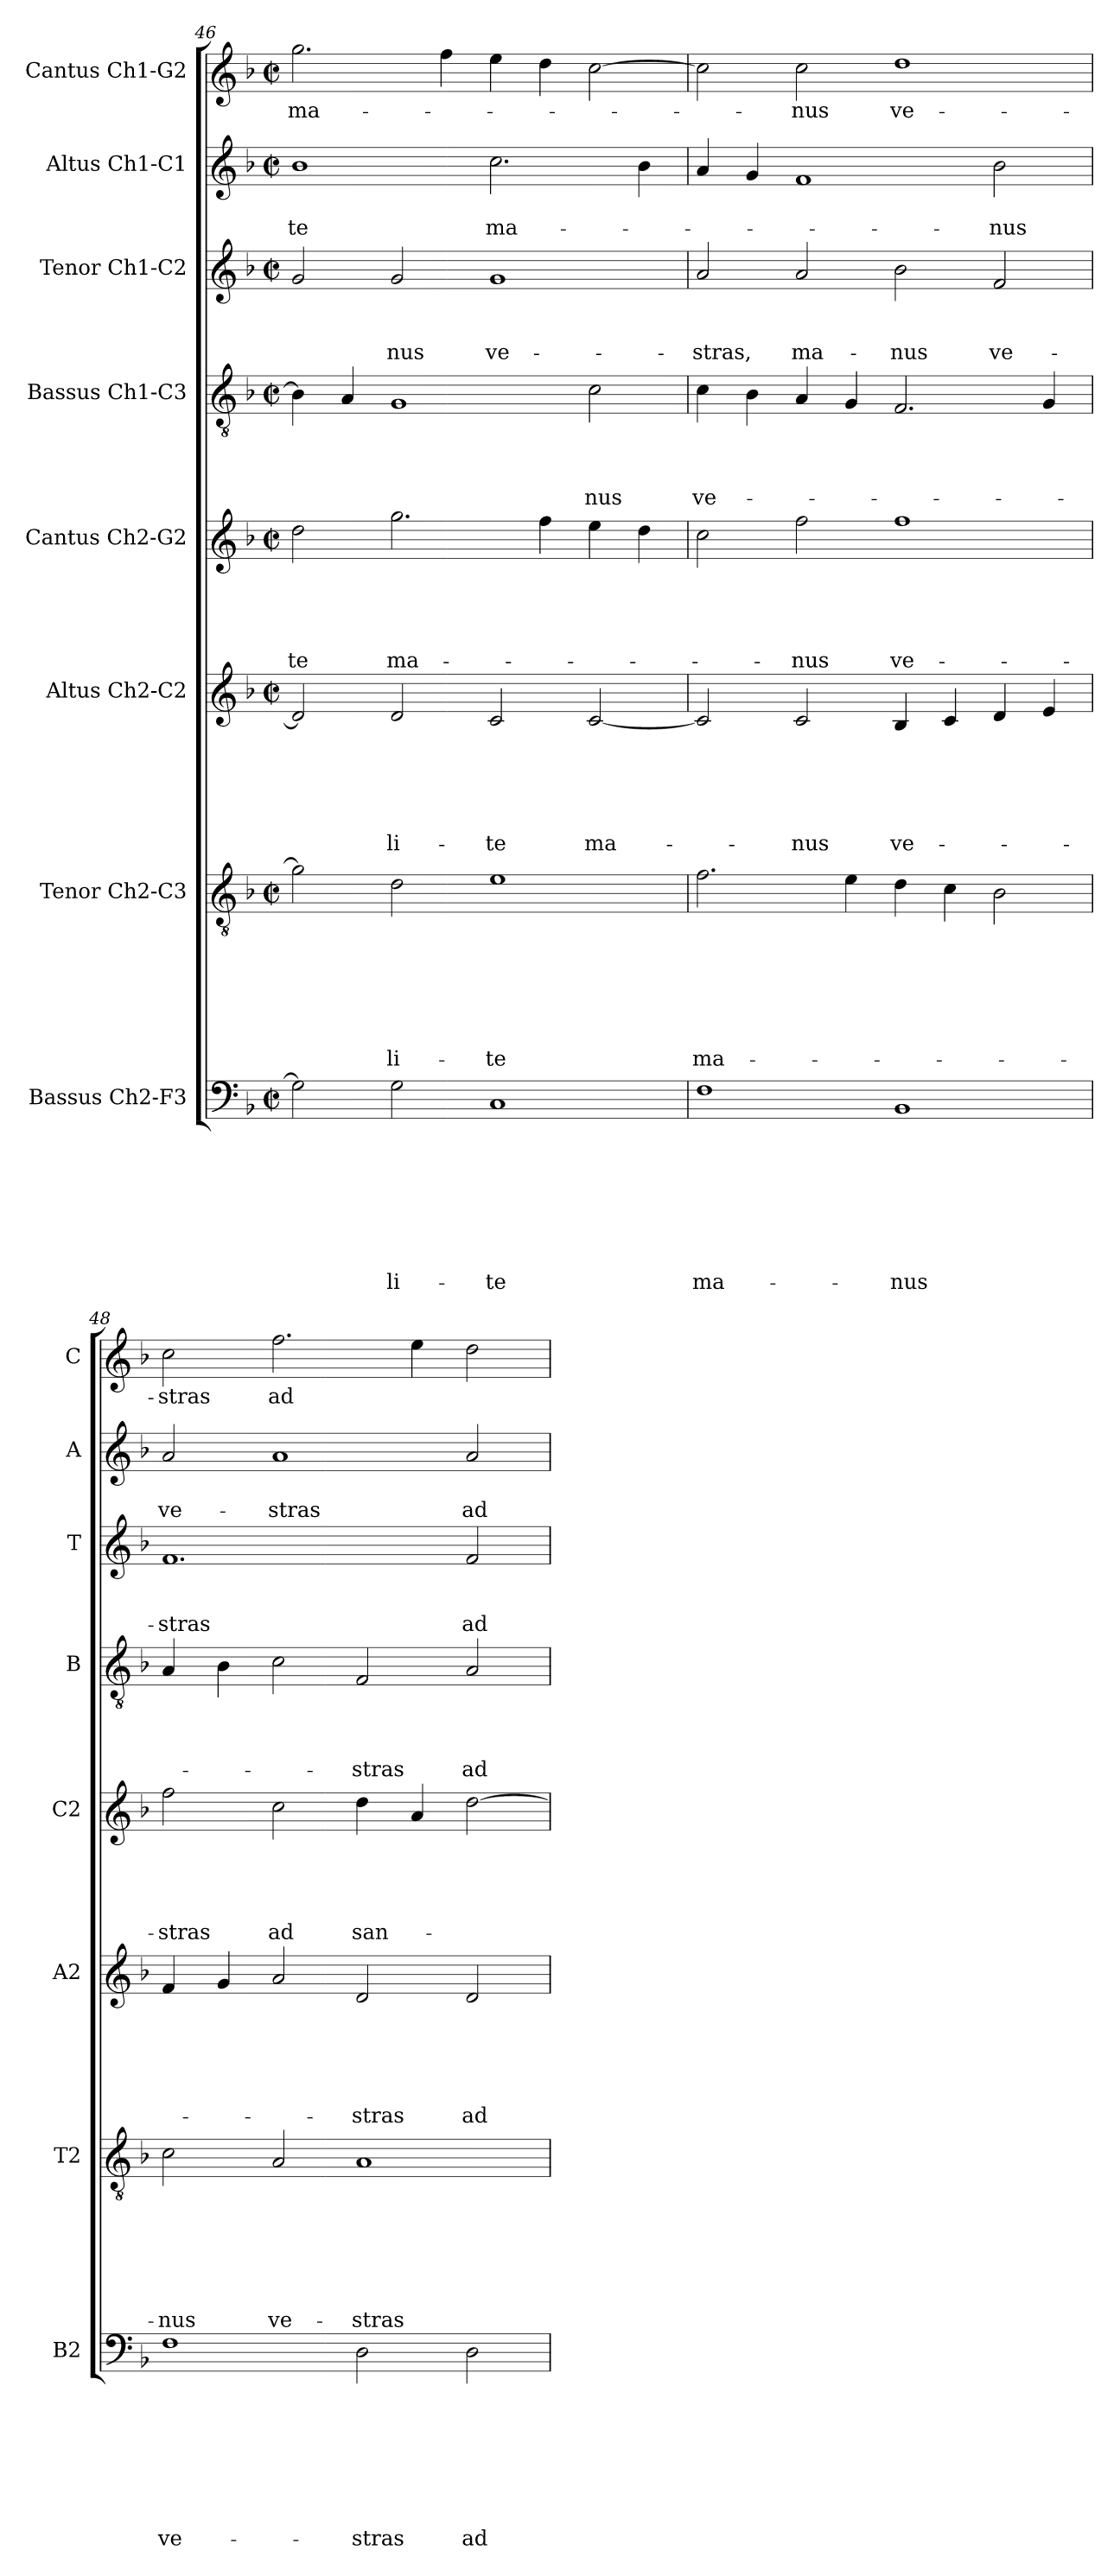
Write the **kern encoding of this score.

**kern	**text	**text	**text	**text	**text	**text	**text	**text	**kern	**text	**text	**text	**text	**text	**text	**text	**kern	**text	**text	**text	**text	**text	**text	**kern	**text	**text	**text	**text	**text	**kern	**text	**text	**text	**text	**kern	**text	**text	**text	**kern	**text	**text	**kern	**text
*part8	*part8	*part8	*part8	*part8	*part8	*part8	*part8	*part8	*part7	*part7	*part7	*part7	*part7	*part7	*part7	*part7	*part6	*part6	*part6	*part6	*part6	*part6	*part6	*part5	*part5	*part5	*part5	*part5	*part5	*part4	*part4	*part4	*part4	*part4	*part3	*part3	*part3	*part3	*part2	*part2	*part2	*part1	*part1
*staff8	*staff8	*staff8	*staff8	*staff8	*staff8	*staff8	*staff8	*staff8	*staff7	*staff7	*staff7	*staff7	*staff7	*staff7	*staff7	*staff7	*staff6	*staff6	*staff6	*staff6	*staff6	*staff6	*staff6	*staff5	*staff5	*staff5	*staff5	*staff5	*staff5	*staff4	*staff4	*staff4	*staff4	*staff4	*staff3	*staff3	*staff3	*staff3	*staff2	*staff2	*staff2	*staff1	*staff1
*I"Bassus Ch2-F3	*	*	*	*	*	*	*	*	*I"Tenor Ch2-C3	*	*	*	*	*	*	*	*I"Altus Ch2-C2	*	*	*	*	*	*	*I"Cantus Ch2-G2	*	*	*	*	*	*I"Bassus Ch1-C3	*	*	*	*	*I"Tenor Ch1-C2	*	*	*	*I"Altus Ch1-C1	*	*	*I"Cantus Ch1-G2	*
*I'B2	*	*	*	*	*	*	*	*	*I'T2	*	*	*	*	*	*	*	*I'A2	*	*	*	*	*	*	*I'C2	*	*	*	*	*	*I'B	*	*	*	*	*I'T	*	*	*	*I'A	*	*	*I'C	*
*clefF4	*	*	*	*	*	*	*	*	*clefGv2	*	*	*	*	*	*	*	*clefG2	*	*	*	*	*	*	*clefG2	*	*	*	*	*	*clefGv2	*	*	*	*	*clefG2	*	*	*	*clefG2	*	*	*clefG2	*
*k[b-]	*	*	*	*	*	*	*	*	*k[b-]	*	*	*	*	*	*	*	*k[b-]	*	*	*	*	*	*	*k[b-]	*	*	*	*	*	*k[b-]	*	*	*	*	*k[b-]	*	*	*	*k[b-]	*	*	*k[b-]	*
*F:	*	*	*	*	*	*	*	*	*F:	*	*	*	*	*	*	*	*F:	*	*	*	*	*	*	*F:	*	*	*	*	*	*F:	*	*	*	*	*F:	*	*	*	*F:	*	*	*F:	*
*M2/2	*	*	*	*	*	*	*	*	*M2/2	*	*	*	*	*	*	*	*M2/2	*	*	*	*	*	*	*M2/2	*	*	*	*	*	*M2/2	*	*	*	*	*M2/2	*	*	*	*M2/2	*	*	*M2/2	*
*met(c|)	*	*	*	*	*	*	*	*	*met(c|)	*	*	*	*	*	*	*	*met(c|)	*	*	*	*	*	*	*met(c|)	*	*	*	*	*	*met(c|)	*	*	*	*	*met(c|)	*	*	*	*met(c|)	*	*	*met(c|)	*
=46	=46	=46	=46	=46	=46	=46	=46	=46	=46	=46	=46	=46	=46	=46	=46	=46	=46	=46	=46	=46	=46	=46	=46	=46	=46	=46	=46	=46	=46	=46	=46	=46	=46	=46	=46	=46	=46	=46	=46	=46	=46	=46	=46
!	!	!	!	!	!	!	!	!	!	!	!	!	!	!	!	!	!	!	!	!	!	!	!	!	!	!	!	!	!LO:LY:b	!	!	!	!	!	!	!	!	!	!	!	!LO:LY:b	!	!LO:LY:b
2G\]	.	.	.	.	.	.	.	.	2g\]	.	.	.	.	.	.	.	2d/]	.	.	.	.	.	.	2dd\	.	.	.	.	-te	4B-\]	.	.	.	.	2g/	.	.	.	1b-	.	-te	2.gg\	ma-
.	.	.	.	.	.	.	.	.	.	.	.	.	.	.	.	.	.	.	.	.	.	.	.	.	.	.	.	.	.	4A/	.	.	.	.	.	.	.	.	.	.	.	.	.
!	!	!	!	!	!	!	!	!LO:LY:b	!	!	!	!	!	!	!	!LO:LY:b	!	!	!	!	!	!	!LO:LY:b	!	!	!	!	!	!LO:LY:b	!	!	!	!	!	!	!	!	!LO:LY:b	!	!	!	!	!
2G\	.	.	.	.	.	.	.	-li-	2d\	.	.	.	.	.	.	-li-	2d/	.	.	.	.	.	-li-	2.gg\	.	.	.	.	ma-	1G	.	.	.	.	2g/	.	.	-nus	.	.	.	.	.
.	.	.	.	.	.	.	.	.	.	.	.	.	.	.	.	.	.	.	.	.	.	.	.	.	.	.	.	.	.	.	.	.	.	.	.	.	.	.	.	.	.	4ff\	.
!	!	!	!	!	!	!	!	!LO:LY:b	!	!	!	!	!	!	!	!LO:LY:b	!	!	!	!	!	!	!LO:LY:b	!	!	!	!	!	!	!	!	!	!	!	!	!	!	!LO:LY:b	!	!	!LO:LY:b	!	!
1C	.	.	.	.	.	.	.	-te	1e	.	.	.	.	.	.	-te	2c/	.	.	.	.	.	-te	.	.	.	.	.	.	.	.	.	.	.	1g	.	.	ve-	2.cc\	.	ma-	4ee\	.
.	.	.	.	.	.	.	.	.	.	.	.	.	.	.	.	.	.	.	.	.	.	.	.	4ff\	.	.	.	.	.	.	.	.	.	.	.	.	.	.	.	.	.	4dd\	.
!	!	!	!	!	!	!	!	!	!	!	!	!	!	!	!	!	!	!	!	!	!	!	!LO:LY:b	!	!	!	!	!	!	!	!	!	!	!LO:LY:b	!	!	!	!	!	!	!	!	!
.	.	.	.	.	.	.	.	.	.	.	.	.	.	.	.	.	[2c/	.	.	.	.	.	ma-	4ee\	.	.	.	.	.	2c\	.	.	.	-nus	.	.	.	.	.	.	.	[2cc\	.
.	.	.	.	.	.	.	.	.	.	.	.	.	.	.	.	.	.	.	.	.	.	.	.	4dd\	.	.	.	.	.	.	.	.	.	.	.	.	.	.	4b-\	.	.	.	.
!!LO:LB:g=z
=47	=47	=47	=47	=47	=47	=47	=47	=47	=47	=47	=47	=47	=47	=47	=47	=47	=47	=47	=47	=47	=47	=47	=47	=47	=47	=47	=47	=47	=47	=47	=47	=47	=47	=47	=47	=47	=47	=47	=47	=47	=47	=47	=47
!	!	!	!	!	!	!	!	!LO:LY:b	!	!	!	!	!	!	!	!LO:LY:b	!	!	!	!	!	!	!	!	!	!	!	!	!	!	!	!	!	!LO:LY:b	!	!	!	!LO:LY:b	!	!	!	!	!
1F	.	.	.	.	.	.	.	ma-	2.f\	.	.	.	.	.	.	ma-	2c/]	.	.	.	.	.	.	2cc\	.	.	.	.	.	4c\	.	.	.	ve-	2a/	.	.	-stras,	4a/	.	.	2cc\]	.
.	.	.	.	.	.	.	.	.	.	.	.	.	.	.	.	.	.	.	.	.	.	.	.	.	.	.	.	.	.	4B-\	.	.	.	.	.	.	.	.	4g/	.	.	.	.
!	!	!	!	!	!	!	!	!	!	!	!	!	!	!	!	!	!	!	!	!	!	!	!LO:LY:b	!	!	!	!	!	!LO:LY:b	!	!	!	!	!	!	!	!	!LO:LY:b	!	!	!	!	!LO:LY:b
.	.	.	.	.	.	.	.	.	.	.	.	.	.	.	.	.	2c/	.	.	.	.	.	-nus	2ff\	.	.	.	.	-nus	4A/	.	.	.	.	2a/	.	.	ma-	1f	.	.	2cc\	-nus
.	.	.	.	.	.	.	.	.	4e\	.	.	.	.	.	.	.	.	.	.	.	.	.	.	.	.	.	.	.	.	4G/	.	.	.	.	.	.	.	.	.	.	.	.	.
!	!	!	!	!	!	!	!	!LO:LY:b	!	!	!	!	!	!	!	!	!	!	!	!	!	!	!LO:LY:b	!	!	!	!	!	!LO:LY:b	!	!	!	!	!	!	!	!	!LO:LY:b	!	!	!	!	!LO:LY:b
1BB-	.	.	.	.	.	.	.	-nus	4d\	.	.	.	.	.	.	.	4B-/	.	.	.	.	.	ve-	1ff	.	.	.	.	ve-	2.F/	.	.	.	.	2b-\	.	.	-nus	.	.	.	1dd	ve-
.	.	.	.	.	.	.	.	.	4c\	.	.	.	.	.	.	.	4c/	.	.	.	.	.	.	.	.	.	.	.	.	.	.	.	.	.	.	.	.	.	.	.	.	.	.
!	!	!	!	!	!	!	!	!	!	!	!	!	!	!	!	!	!	!	!	!	!	!	!	!	!	!	!	!	!	!	!	!	!	!	!	!	!	!LO:LY:b	!	!	!LO:LY:b	!	!
.	.	.	.	.	.	.	.	.	2B-\	.	.	.	.	.	.	.	4d/	.	.	.	.	.	.	.	.	.	.	.	.	.	.	.	.	.	2f/	.	.	ve-	2b-\	.	-nus	.	.
.	.	.	.	.	.	.	.	.	.	.	.	.	.	.	.	.	4e/	.	.	.	.	.	.	.	.	.	.	.	.	4G/	.	.	.	.	.	.	.	.	.	.	.	.	.
=48	=48	=48	=48	=48	=48	=48	=48	=48	=48	=48	=48	=48	=48	=48	=48	=48	=48	=48	=48	=48	=48	=48	=48	=48	=48	=48	=48	=48	=48	=48	=48	=48	=48	=48	=48	=48	=48	=48	=48	=48	=48	=48	=48
!	!	!	!	!	!	!	!	!LO:LY:b	!	!	!	!	!	!	!	!LO:LY:b	!	!	!	!	!	!	!	!	!	!	!	!	!LO:LY:b	!	!	!	!	!	!	!	!	!LO:LY:b	!	!	!LO:LY:b	!	!LO:LY:b
1F	.	.	.	.	.	.	.	ve-	2c\	.	.	.	.	.	.	-nus	4f/	.	.	.	.	.	.	2ff\	.	.	.	.	-stras	4A/	.	.	.	.	1.f	.	.	-stras	2a/	.	ve-	2cc\	-stras
.	.	.	.	.	.	.	.	.	.	.	.	.	.	.	.	.	4g/	.	.	.	.	.	.	.	.	.	.	.	.	4B-\	.	.	.	.	.	.	.	.	.	.	.	.	.
!	!	!	!	!	!	!	!	!	!	!	!	!	!	!	!	!LO:LY:b	!	!	!	!	!	!	!	!	!	!	!	!	!LO:LY:b	!	!	!	!	!	!	!	!	!	!	!	!LO:LY:b	!	!LO:LY:b
.	.	.	.	.	.	.	.	.	2A/	.	.	.	.	.	.	ve-	2a/	.	.	.	.	.	.	2cc\	.	.	.	.	ad	2c\	.	.	.	.	.	.	.	.	1a	.	-stras	2.ff\	ad
!	!	!	!	!	!	!	!	!LO:LY:b	!	!	!	!	!	!	!	!LO:LY:b	!	!	!	!	!	!	!LO:LY:b	!	!	!	!	!	!LO:LY:b	!	!	!	!	!LO:LY:b	!	!	!	!	!	!	!	!	!
2D\	.	.	.	.	.	.	.	-stras	1A	.	.	.	.	.	.	-stras	2d/	.	.	.	.	.	-stras	4dd\	.	.	.	.	san-	2F/	.	.	.	-stras	.	.	.	.	.	.	.	.	.
.	.	.	.	.	.	.	.	.	.	.	.	.	.	.	.	.	.	.	.	.	.	.	.	4a/	.	.	.	.	.	.	.	.	.	.	.	.	.	.	.	.	.	4ee\	.
!	!	!	!	!	!	!	!	!LO:LY:b	!	!	!	!	!	!	!	!	!	!	!	!	!	!	!LO:LY:b	!	!	!	!	!	!	!	!	!	!	!LO:LY:b	!	!	!	!LO:LY:b	!	!	!LO:LY:b	!	!
2D\	.	.	.	.	.	.	.	ad	.	.	.	.	.	.	.	.	2d/	.	.	.	.	.	ad	[2dd\	.	.	.	.	.	2A/	.	.	.	ad	2f/	.	.	ad	2a/	.	ad	2dd\	.
=	=	=	=	=	=	=	=	=	=	=	=	=	=	=	=	=	=	=	=	=	=	=	=	=	=	=	=	=	=	=	=	=	=	=	=	=	=	=	=	=	=	=	=
*-	*-	*-	*-	*-	*-	*-	*-	*-	*-	*-	*-	*-	*-	*-	*-	*-	*-	*-	*-	*-	*-	*-	*-	*-	*-	*-	*-	*-	*-	*-	*-	*-	*-	*-	*-	*-	*-	*-	*-	*-	*-	*-	*-
